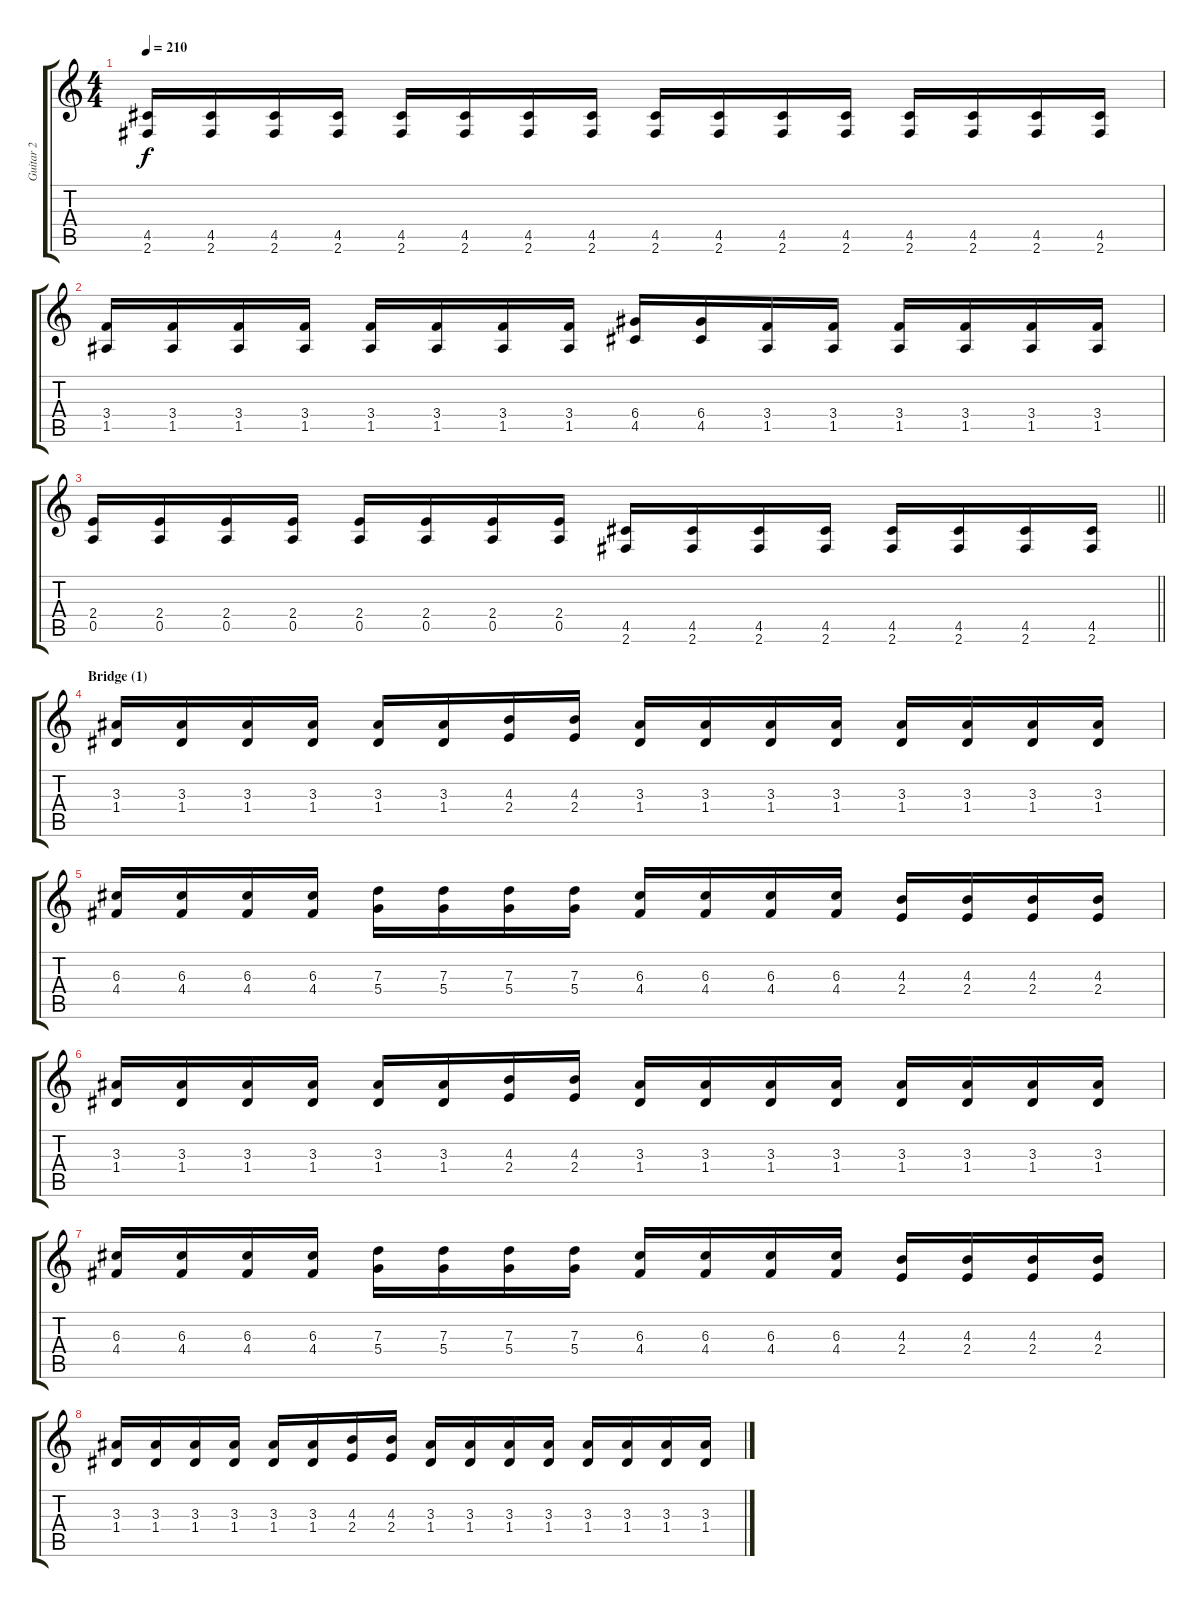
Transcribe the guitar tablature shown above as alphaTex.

\track ("Guitar 2" "Guitar 2") {instrument distortionguitar}
\staff {score tabs}
\tuning (E4 B3 G3 D3 A2 E2) {hide}
\ts (4 4)
\tempo 210
\clef g2
\ks c
(4.5 2.6).16{dy f} (4.5 2.6).16 (4.5 2.6).16 (4.5 2.6).16 (4.5 2.6).16 (4.5 2.6).16 (4.5 2.6).16 (4.5 2.6).16 (4.5 2.6).16 (4.5 2.6).16 (4.5 2.6).16 (4.5 2.6).16 (4.5 2.6).16 (4.5 2.6).16 (4.5 2.6).16 (4.5 2.6).16 |
(3.4 1.5).16 (3.4 1.5).16 (3.4 1.5).16 (3.4 1.5).16 (3.4 1.5).16 (3.4 1.5).16 (3.4 1.5).16 (3.4 1.5).16 (6.4 4.5).16 (6.4 4.5).16 (3.4 1.5).16 (3.4 1.5).16 (3.4 1.5).16 (3.4 1.5).16 (3.4 1.5).16 (3.4 1.5).16 |
\barLineRight lightlight
(2.4 0.5).16 (2.4 0.5).16 (2.4 0.5).16 (2.4 0.5).16 (2.4 0.5).16 (2.4 0.5).16 (2.4 0.5).16 (2.4 0.5).16 (4.5 2.6).16 (4.5 2.6).16 (4.5 2.6).16 (4.5 2.6).16 (4.5 2.6).16 (4.5 2.6).16 (4.5 2.6).16 (4.5 2.6).16 |
\section ("" "Bridge (1)")
(3.3 1.4).16 (3.3 1.4).16 (3.3 1.4).16 (3.3 1.4).16 (3.3 1.4).16 (3.3 1.4).16 (4.3 2.4).16 (4.3 2.4).16 (3.3 1.4).16 (3.3 1.4).16 (3.3 1.4).16 (3.3 1.4).16 (3.3 1.4).16 (3.3 1.4).16 (3.3 1.4).16 (3.3 1.4).16 |
(6.3 4.4).16 (6.3 4.4).16 (6.3 4.4).16 (6.3 4.4).16 (7.3 5.4).16 (7.3 5.4).16 (7.3 5.4).16 (7.3 5.4).16 (6.3 4.4).16 (6.3 4.4).16 (6.3 4.4).16 (6.3 4.4).16 (4.3 2.4).16 (4.3 2.4).16 (4.3 2.4).16 (4.3 2.4).16 |
(3.3 1.4).16 (3.3 1.4).16 (3.3 1.4).16 (3.3 1.4).16 (3.3 1.4).16 (3.3 1.4).16 (4.3 2.4).16 (4.3 2.4).16 (3.3 1.4).16 (3.3 1.4).16 (3.3 1.4).16 (3.3 1.4).16 (3.3 1.4).16 (3.3 1.4).16 (3.3 1.4).16 (3.3 1.4).16 |
(6.3 4.4).16 (6.3 4.4).16 (6.3 4.4).16 (6.3 4.4).16 (7.3 5.4).16 (7.3 5.4).16 (7.3 5.4).16 (7.3 5.4).16 (6.3 4.4).16 (6.3 4.4).16 (6.3 4.4).16 (6.3 4.4).16 (4.3 2.4).16 (4.3 2.4).16 (4.3 2.4).16 (4.3 2.4).16 |
(3.3 1.4).16 (3.3 1.4).16 (3.3 1.4).16 (3.3 1.4).16 (3.3 1.4).16 (3.3 1.4).16 (4.3 2.4).16 (4.3 2.4).16 (3.3 1.4).16 (3.3 1.4).16 (3.3 1.4).16 (3.3 1.4).16 (3.3 1.4).16 (3.3 1.4).16 (3.3 1.4).16 (3.3 1.4).16
